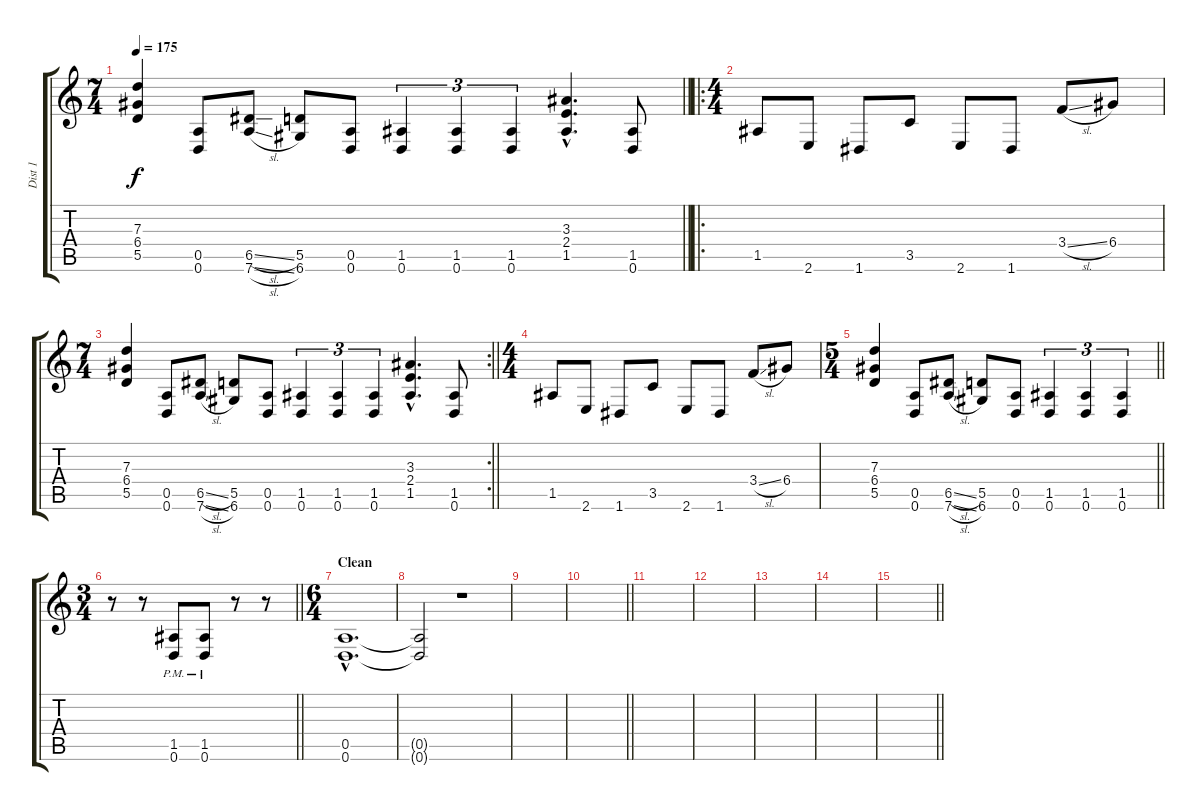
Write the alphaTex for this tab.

\track ("Dist 1" "Dist 1") {instrument distortionguitar}
\staff {score tabs}
\tuning (E4 B3 G3 D3 A2 D2) {hide}
\ts (7 4)
\tempo 175
\clef g2
\barLineRight lightlight
\ks c
(7.3 6.4 5.5).4{dy f} (0.5 0.6).8 (6.5{sl} 7.6{sl}).8 (5.5 6.6).8 (0.5 0.6).8 (1.5 0.6).4{tu (3 2)} (1.5 0.6).4{tu (3 2)} (1.5 0.6).4{tu (3 2)} (3.3{hac} 2.4{hac} 1.5{hac}).4{d} (1.5 0.6).8 |
\ro
\ts (4 4)
1.5.8 2.6.8 1.6.8 3.5.8 2.6.8 1.6.8 3.4{sl}.8 6.4.8 |
\rc 2
\ts (7 4)
\barLineRight lightlight
(7.3 6.4 5.5).4 (0.5 0.6).8 (6.5{sl} 7.6{sl}).8 (5.5 6.6).8 (0.5 0.6).8 (1.5 0.6).4{tu (3 2)} (1.5 0.6).4{tu (3 2)} (1.5 0.6).4{tu (3 2)} (3.3{hac} 2.4{hac} 1.5{hac}).4{d} (1.5 0.6).8 |
\ts (4 4)
1.5.8 2.6.8 1.6.8 3.5.8 2.6.8 1.6.8 3.4{sl}.8 6.4.8 |
\ts (5 4)
\barLineRight lightlight
(7.3 6.4 5.5).4 (0.5 0.6).8 (6.5{sl} 7.6{sl}).8 (5.5 6.6).8 (0.5 0.6).8 (1.5 0.6).4{tu (3 2)} (1.5 0.6).4{tu (3 2)} (1.5 0.6).4{tu (3 2)} |
\ts (3 4)
\barLineRight lightlight
r.8 r.8 (1.5{pm} 0.6{pm}).8 (1.5{pm} 0.6{pm}).8 r.8 r.8 |
\ts (6 4)
\section ("" "Clean")
(0.5{hac} 0.6{hac}).1{d} |
(0.5{t} 0.6{t}).2 r.1 |
|
\barLineRight lightlight
|
|
|
|
|
\barLineRight lightlight
